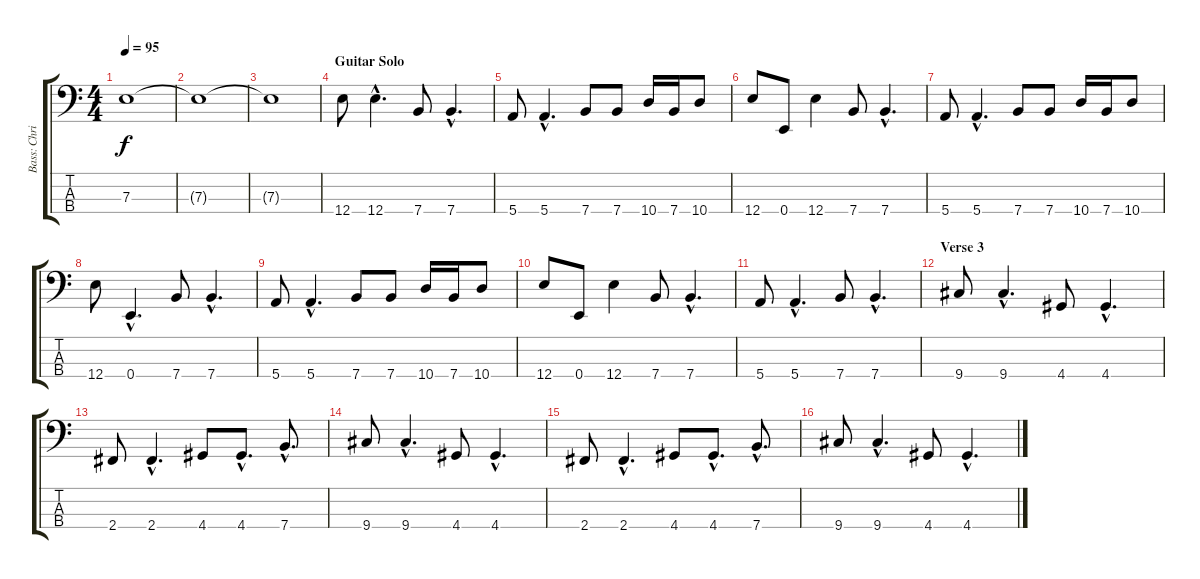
\track ("Bass: Christer Örtefors" "Bass: Chri") {instrument electricbassfinger}
\staff {score tabs}
\tuning (G2 D2 A1 E1) {hide}
\ts (4 4)
\tempo 95
\clef f4
\ks c
7.3{t}.1{dy f} |
7.3{t}.1 |
7.3{t}.1 |
\section ("" "Guitar Solo")
12.4.8 12.4{hac}.4{d} 7.4.8 7.4{hac}.4{d} |
5.4.8 5.4{hac}.4{d} 7.4.8 7.4.8 10.4.16 7.4.16 10.4.8 |
12.4.8 0.4.8 12.4.4 7.4.8 7.4{hac}.4{d} |
5.4.8 5.4{hac}.4{d} 7.4.8 7.4.8 10.4.16 7.4.16 10.4.8 |
12.4.8 0.4{hac}.4{d} 7.4.8 7.4{hac}.4{d} |
5.4.8 5.4{hac}.4{d} 7.4.8 7.4.8 10.4.16 7.4.16 10.4.8 |
12.4.8 0.4.8 12.4.4 7.4.8 7.4{hac}.4{d} |
5.4.8 5.4{hac}.4{d} 7.4.8 7.4{hac}.4{d} |
\section ("" "Verse 3")
9.4.8 9.4{hac}.4{d} 4.4.8 4.4{hac}.4{d} |
2.4.8 2.4{hac}.4{d} 4.4.8 4.4{hac}.8{d} 7.4{hac}.8{d} |
9.4.8 9.4{hac}.4{d} 4.4.8 4.4{hac}.4{d} |
2.4.8 2.4{hac}.4{d} 4.4.8 4.4{hac}.8{d} 7.4{hac}.8{d} |
9.4.8 9.4{hac}.4{d} 4.4.8 4.4{hac}.4{d}
